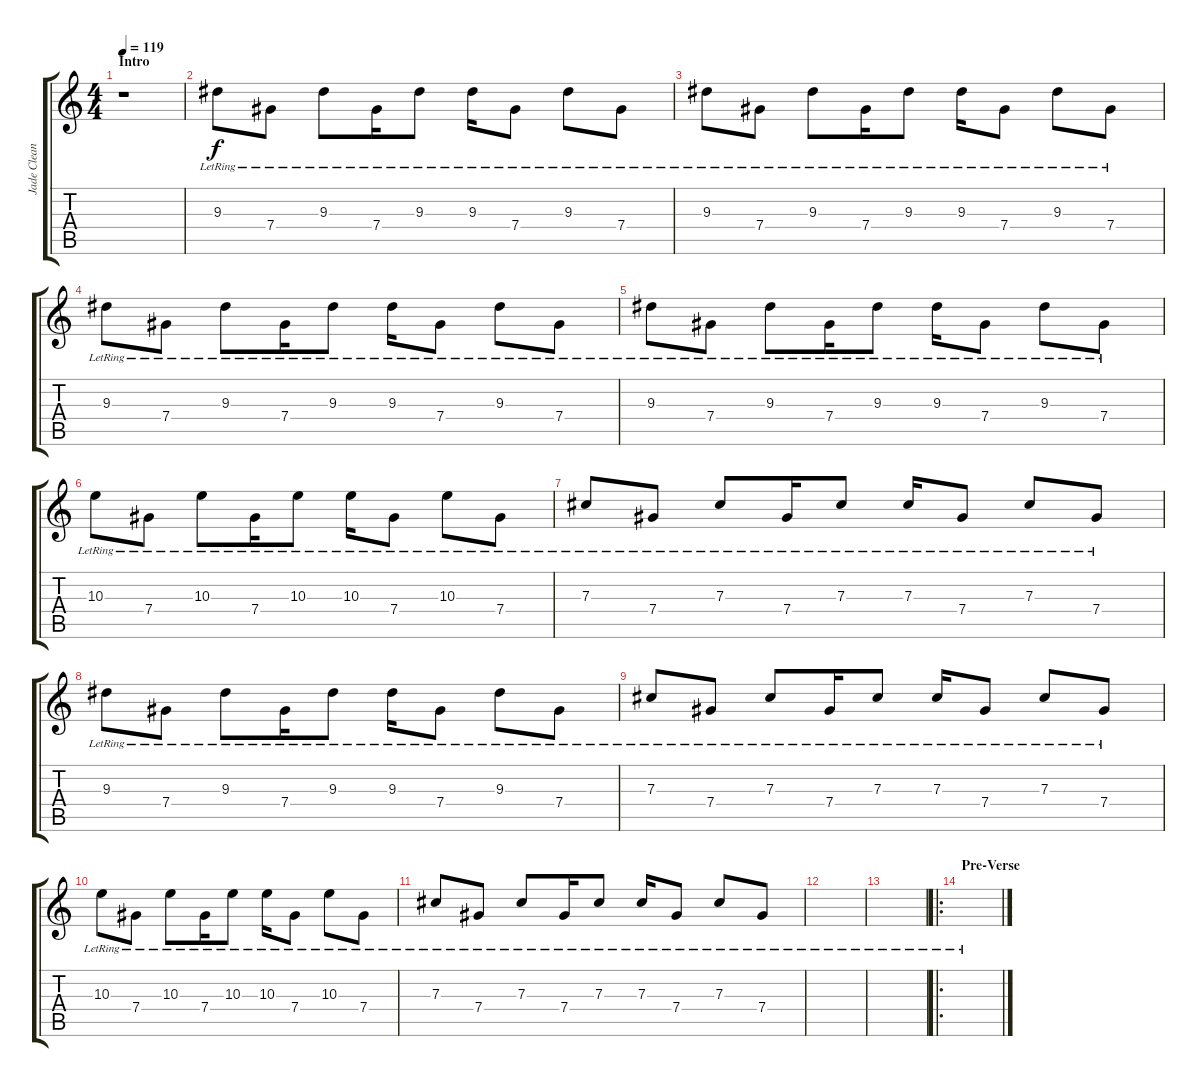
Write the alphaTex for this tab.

\track ("Jade Clean" "Jade Clean") {instrument electricguitarjazz}
\staff {score tabs}
\tuning (Eb4 Bb3 Gb3 Db3 Ab2 Eb2) {hide}
\ts (4 4)
\section ("" "Intro")
\tempo 119
\clef g2
\ks c
r.1{dy f instrument electricguitarjazz} |
9.3{lr}.8 7.4{lr}.8 9.3{lr}.8 7.4{lr}.16 9.3{lr}.8 9.3{lr}.16 7.4{lr}.8 9.3{lr}.8 7.4{lr}.8 |
9.3{lr}.8 7.4{lr}.8 9.3{lr}.8 7.4{lr}.16 9.3{lr}.8 9.3{lr}.16 7.4{lr}.8 9.3{lr}.8 7.4{lr}.8 |
9.3{lr}.8 7.4{lr}.8 9.3{lr}.8 7.4{lr}.16 9.3{lr}.8 9.3{lr}.16 7.4{lr}.8 9.3{lr}.8 7.4{lr}.8 |
9.3{lr}.8 7.4{lr}.8 9.3{lr}.8 7.4{lr}.16 9.3{lr}.8 9.3{lr}.16 7.4{lr}.8 9.3{lr}.8 7.4{lr}.8 |
10.3{lr}.8 7.4{lr}.8 10.3{lr}.8 7.4{lr}.16 10.3{lr}.8 10.3{lr}.16 7.4{lr}.8 10.3{lr}.8 7.4{lr}.8 |
7.3{lr}.8 7.4{lr}.8 7.3{lr}.8 7.4{lr}.16 7.3{lr}.8 7.3{lr}.16 7.4{lr}.8 7.3{lr}.8 7.4{lr}.8 |
9.3{lr}.8 7.4{lr}.8 9.3{lr}.8 7.4{lr}.16 9.3{lr}.8 9.3{lr}.16 7.4{lr}.8 9.3{lr}.8 7.4{lr}.8 |
7.3{lr}.8 7.4{lr}.8 7.3{lr}.8 7.4{lr}.16 7.3{lr}.8 7.3{lr}.16 7.4{lr}.8 7.3{lr}.8 7.4{lr}.8 |
10.3{lr}.8 7.4{lr}.8 10.3{lr}.8 7.4{lr}.16 10.3{lr}.8 10.3{lr}.16 7.4{lr}.8 10.3{lr}.8 7.4{lr}.8 |
7.3{lr}.8 7.4{lr}.8 7.3{lr}.8 7.4{lr}.16 7.3{lr}.8 7.3{lr}.16 7.4{lr}.8 7.3{lr}.8 7.4{lr}.8 |
|
|
\ro
\section ("" "Pre-Verse")
